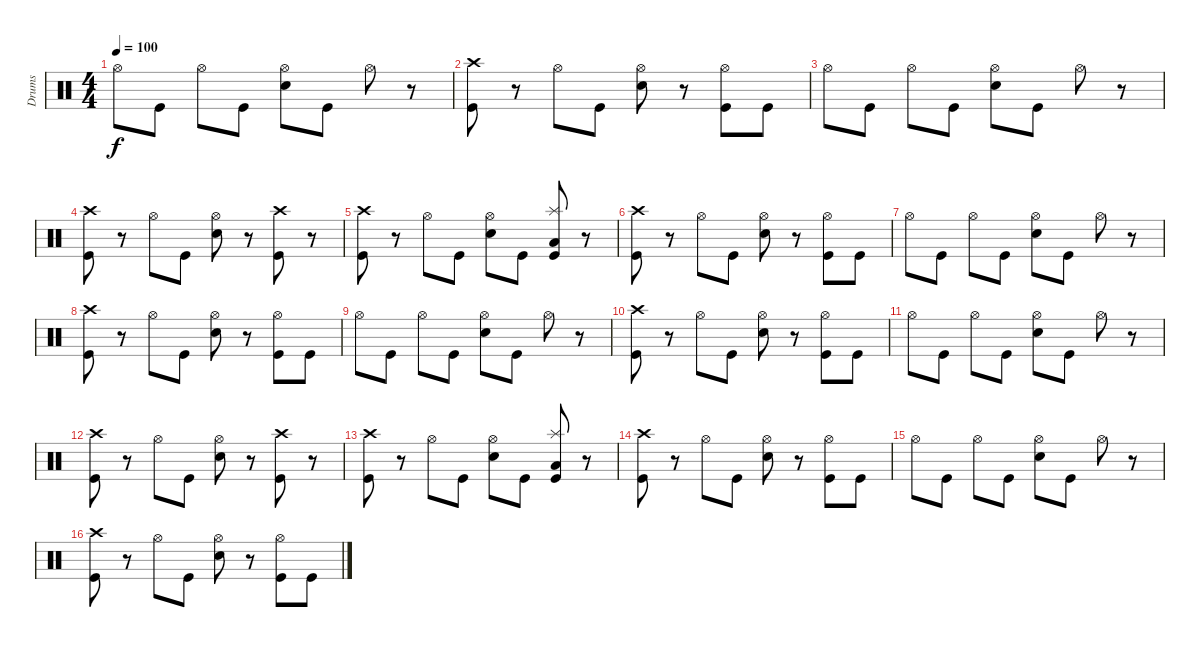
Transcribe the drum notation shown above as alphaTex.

\track ("Drums" "Drums") {instrument percussion}
\staff {score}
\articulation defaults
\ts (4 4)
\tempo 100
\clef neutral
\ks c "Hi-Hat (open)".8{dy f} "Kick (hit)".8 "Hi-Hat (open)".8 "Kick (hit)".8
("Hi-Hat (open)" "Snare (hit) 2").8 "Kick (hit)".8 "Hi-Hat (open)".8 r.8 |
("Crash high (hit)" "Kick (hit)").8 r.8 "Hi-Hat (open)".8 "Kick (hit)".8 ("Hi-Hat (open)" "Snare (hit) 2").8 r.8 ("Hi-Hat (open)" "Kick (hit)").8 "Kick (hit)".8 |
"Hi-Hat (open)".8 "Kick (hit)".8 "Hi-Hat (open)".8 "Kick (hit)".8 ("Hi-Hat (open)" "Snare (hit) 2").8 "Kick (hit)".8 "Hi-Hat (open)".8 r.8 |
("Crash high (hit)" "Kick (hit)").8 r.8 "Hi-Hat (open)".8 "Kick (hit)".8 ("Hi-Hat (open)" "Snare (hit) 2").8 r.8 ("Crash high (hit)" "Kick (hit)").8 r.8 |
("Crash high (hit)" "Kick (hit)").8 r.8 "Hi-Hat (open)".8 "Kick (hit)".8 ("Hi-Hat (open)" "Snare (hit) 2").8 "Kick (hit)".8 ("Splash (hit)" "Low Floor Tom (hit)" "Kick (hit)").8 r.8 |
("Crash high (hit)" "Kick (hit)").8 r.8 "Hi-Hat (open)".8 "Kick (hit)".8 ("Hi-Hat (open)" "Snare (hit) 2").8 r.8 ("Hi-Hat (open)" "Kick (hit)").8 "Kick (hit)".8 |
"Hi-Hat (open)".8 "Kick (hit)".8 "Hi-Hat (open)".8 "Kick (hit)".8 ("Hi-Hat (open)" "Snare (hit) 2").8 "Kick (hit)".8 "Hi-Hat (open)".8 r.8 |
("Crash high (hit)" "Kick (hit)").8 r.8 "Hi-Hat (open)".8 "Kick (hit)".8 ("Hi-Hat (open)" "Snare (hit) 2").8 r.8 ("Hi-Hat (open)" "Kick (hit)").8 "Kick (hit)".8 |
"Hi-Hat (open)".8 "Kick (hit)".8 "Hi-Hat (open)".8 "Kick (hit)".8 ("Hi-Hat (open)" "Snare (hit) 2").8 "Kick (hit)".8 "Hi-Hat (open)".8 r.8 |
("Crash high (hit)" "Kick (hit)").8 r.8 "Hi-Hat (open)".8 "Kick (hit)".8 ("Hi-Hat (open)" "Snare (hit) 2").8 r.8 ("Hi-Hat (open)" "Kick (hit)").8 "Kick (hit)".8 |
"Hi-Hat (open)".8 "Kick (hit)".8 "Hi-Hat (open)".8 "Kick (hit)".8 ("Hi-Hat (open)" "Snare (hit) 2").8 "Kick (hit)".8 "Hi-Hat (open)".8 r.8 |
("Crash high (hit)" "Kick (hit)").8 r.8 "Hi-Hat (open)".8 "Kick (hit)".8 ("Hi-Hat (open)" "Snare (hit) 2").8 r.8 ("Crash high (hit)" "Kick (hit)").8 r.8 |
("Crash high (hit)" "Kick (hit)").8 r.8 "Hi-Hat (open)".8 "Kick (hit)".8 ("Hi-Hat (open)" "Snare (hit) 2").8 "Kick (hit)".8 ("Splash (hit)" "Low Floor Tom (hit)" "Kick (hit)").8 r.8 |
("Crash high (hit)" "Kick (hit)").8 r.8 "Hi-Hat (open)".8 "Kick (hit)".8 ("Hi-Hat (open)" "Snare (hit) 2").8 r.8 ("Hi-Hat (open)" "Kick (hit)").8 "Kick (hit)".8 |
"Hi-Hat (open)".8 "Kick (hit)".8 "Hi-Hat (open)".8 "Kick (hit)".8 ("Hi-Hat (open)" "Snare (hit) 2").8 "Kick (hit)".8 "Hi-Hat (open)".8 r.8 |
("Crash high (hit)" "Kick (hit)").8 r.8 "Hi-Hat (open)".8 "Kick (hit)".8 ("Hi-Hat (open)" "Snare (hit) 2").8 r.8 ("Hi-Hat (open)" "Kick (hit)").8 "Kick (hit)".8
